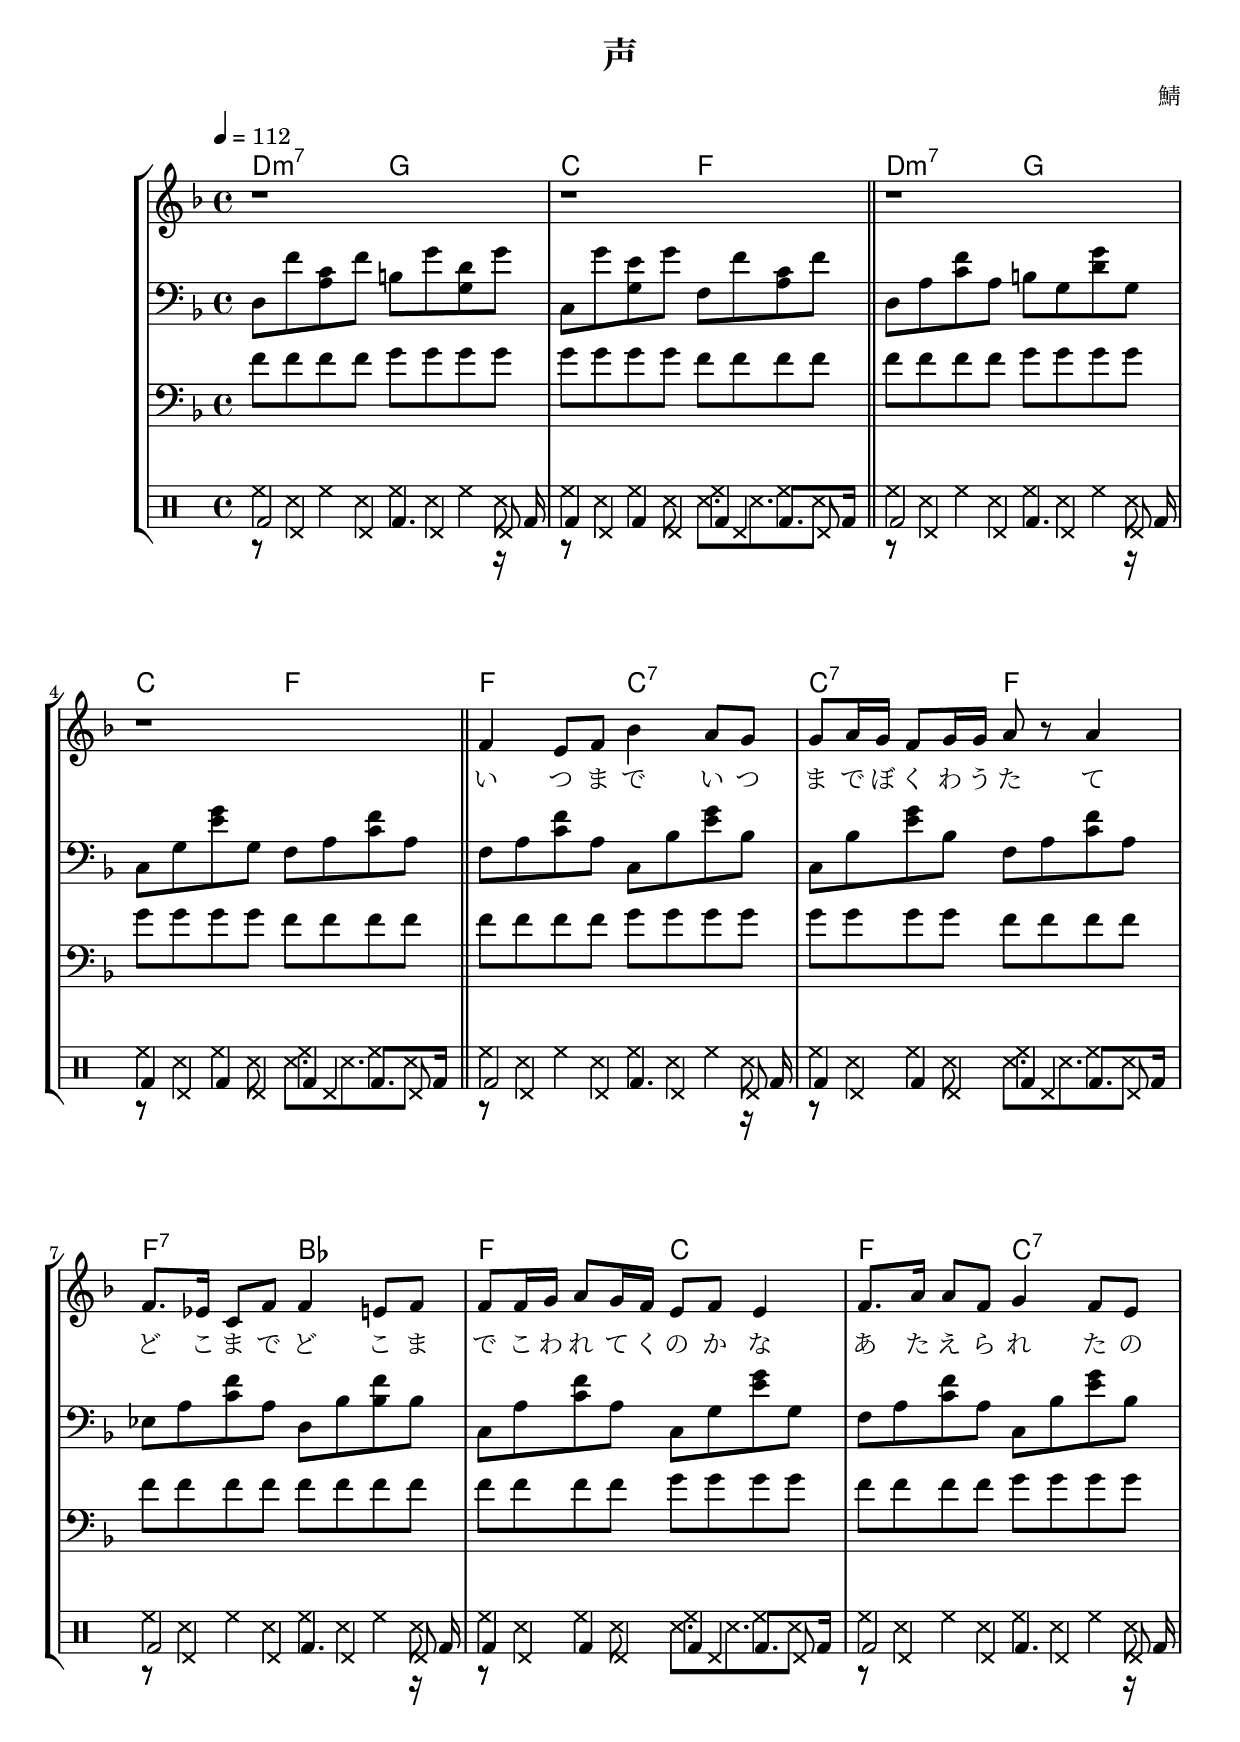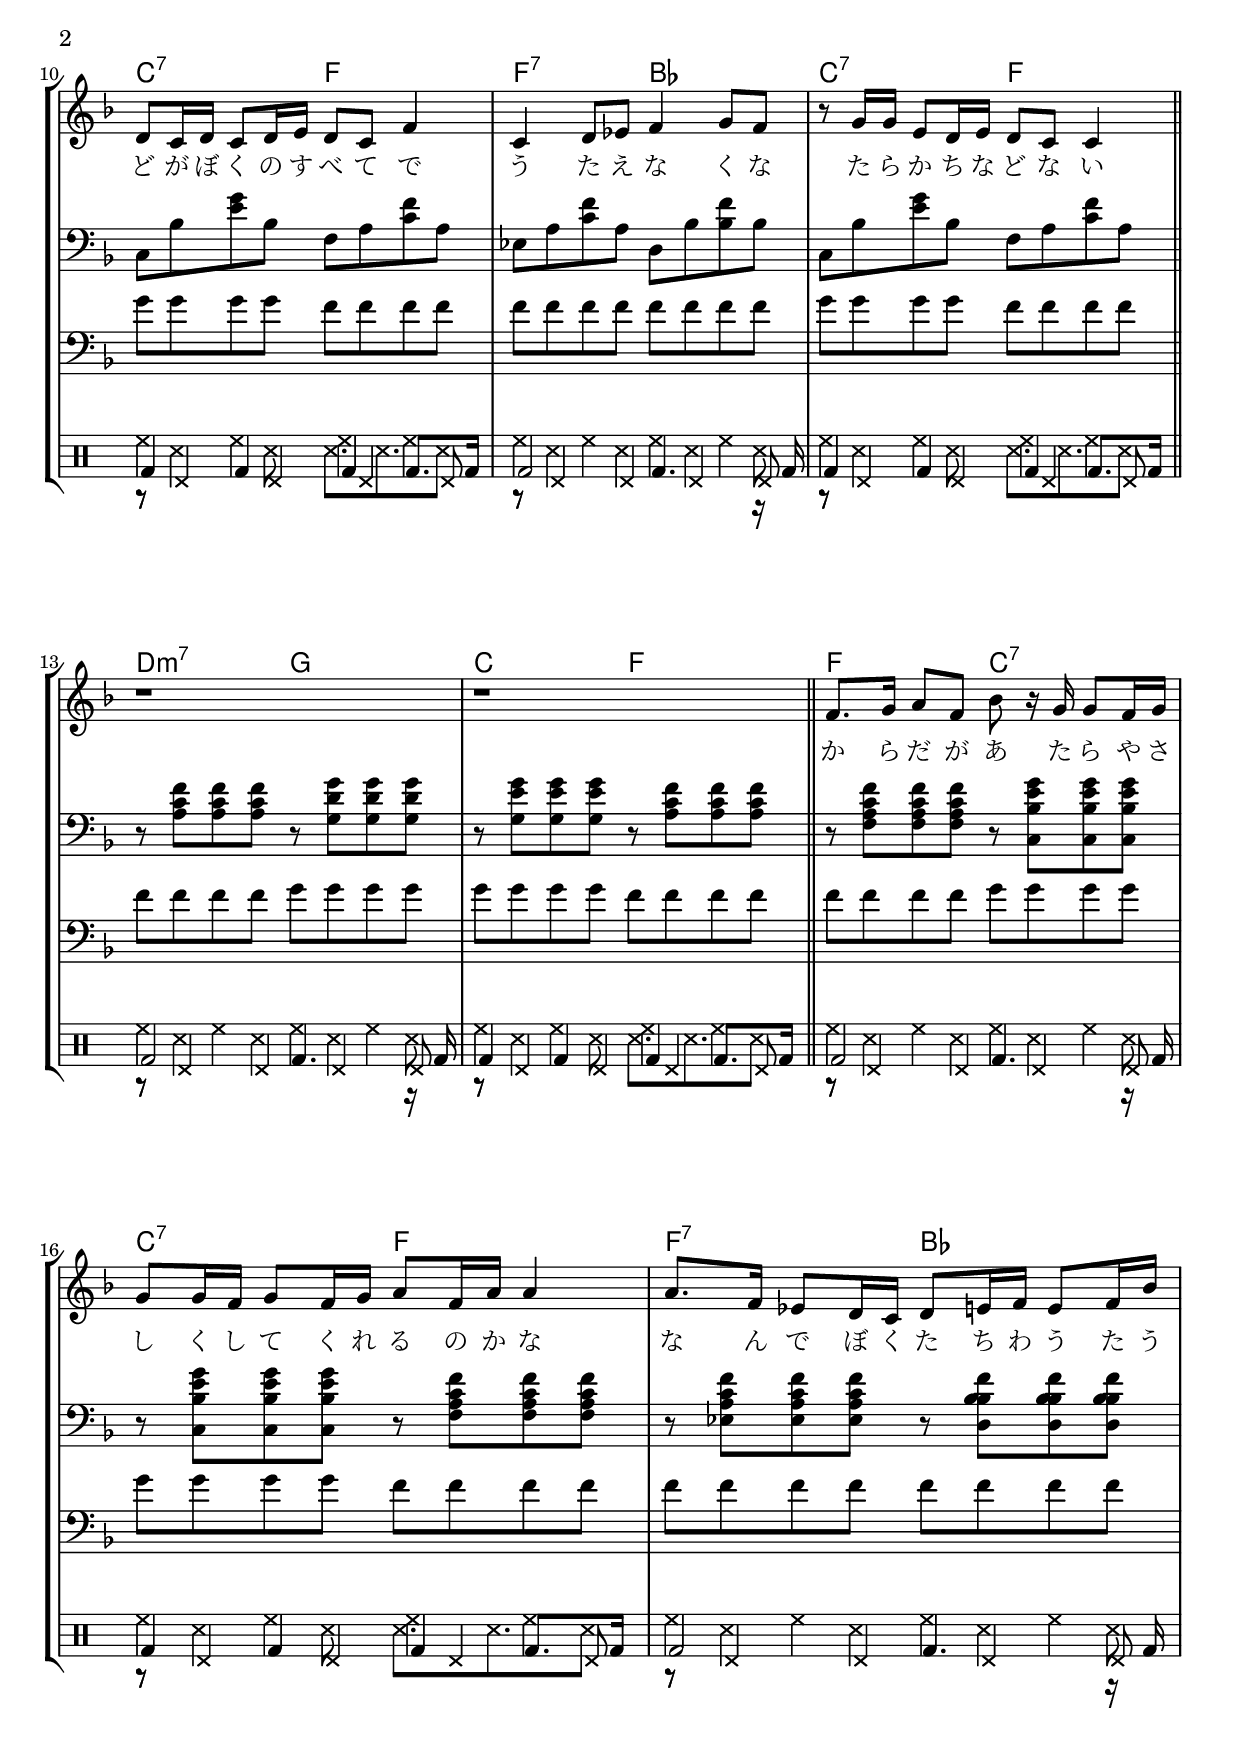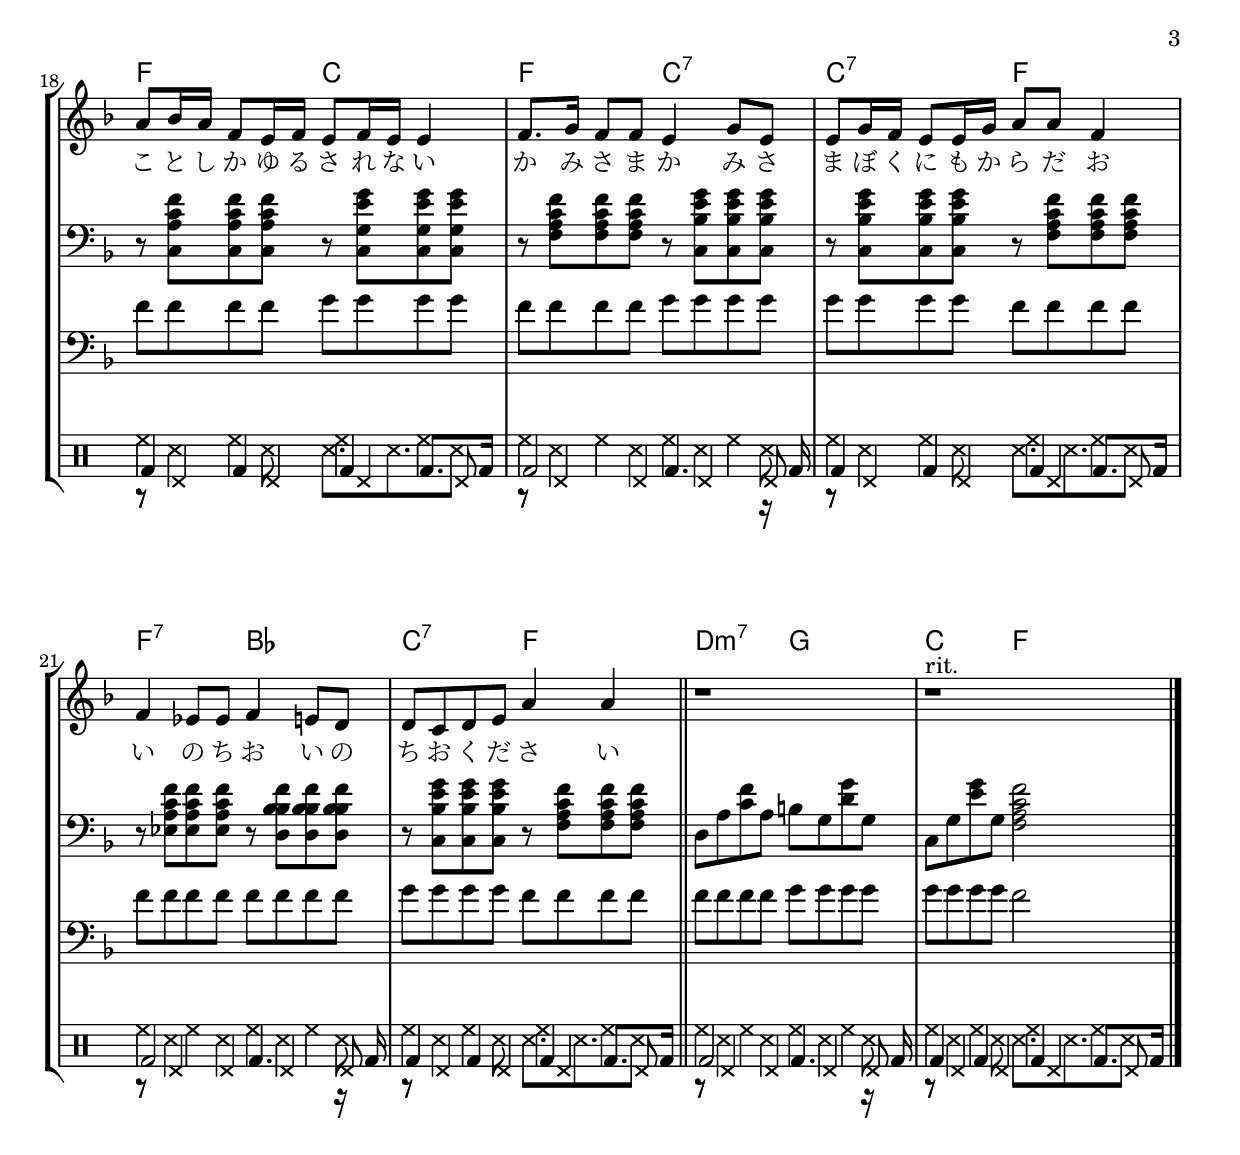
\version "2.12.1"

\header {
	title = \markup {声}
	composer = \markup \center-column {鯖}
}

harmony = \chordmode {
	d2:min7 g c f 

	d:min7 g c f 

	f c:7 c:7 f f:7 bes f c f c:7 c:7 f f:7 bes c:7 f 

	d:min7 g c f 

	f c:7 c:7 f f:7 bes f c f c:7 c:7 f f:7 bes c:7 f 

	d:min7 g c f 
}

melody = {
	\key f \major
	\tempo 4 = 112
	r1 | r1   
	r1 | r1   
	\set Staff.midiInstrument = #"fss0.31"
	 f'4  e'8  f'8  bes'4  a'8  g'8 
	g'8  a'16  g'16  f'8  g'16  g'16  a'8  r8  a'4 
	f'8.  es'16  c'8  f'8  f'4  e'8  f'8 
	f'8  f'16  g'16  a'8  g'16  f'16  e'8  f'8  e'4 
	f'8.  a'16  a'8  f'8  g'4  f'8  e'8 
	d'8  c'16  d'16  c'8  d'16  e'16  d'8  c'8  f'4 
	c'4  d'8  es'8  f'4  g'8  f'8 
	r8  g'16  g'16  e'8  d'16  e'16  d'8  c'8  c'4
	r1 | r1   
	\set Staff.midiInstrument = #"fss0.31"
	 f'8.  g'16  a'8  f'8  bes'8  r16  g'16  g'8  f'16  g'16 
	g'8  g'16  f'16  g'8  f'16  g'16  a'8  f'16  a'16  a'4 
	a'8.  f'16  es'8  d'16  c'16  d'8  e'16  f'16  e'8  f'16  bes'16 
	a'8  bes'16  a'16  f'8  e'16  f'16  e'8  f'16  e'16  e'4 
	f'8.  g'16  f'8  f'8  e'4  g'8  e'8 
	e'8  g'16  f'16  e'8  e'16  g'16  a'8  a'8  f'4 
	f'4  es'8  es'8  f'4  e'8  d'8 
	d'8  c'8  d'8  e'8  a'4  a'4
	r1 | r1^"rit." \bar "|."
}

words = \lyricmode {
	
	
	い  つ  ま  で  い  つ  ま  で  ぼ  く  わ  う  た  て  ど  こ  ま  で  ど  こ  ま  で  こ  わ  れ  て  く  の  か  な  あ  た  え  ら  れ  た  の  ど  が  ぼ  く  の  す  べ  て  で  う  た  え  な  く  な  た  ら  か  ち  な  ど  な  い  
	
	か  ら  だ  が  あ  た  ら  や  さ  し  く  し  て  く  れ  る  の  か  な  な  ん  で  ぼ  く  た  ち  わ  う  た  う  こ  と  し  か  ゆ  る  さ  れ  な  い  か  み  さ  ま  か  み  さ  ま  ぼ  く  に  も  か  ら  だ  お  い  の  ち  お  い  の  ち  お  く  だ  さ  い  
	
}

tempochange = {
	\tempo 4 = 112
	r1 | r1 \bar "||"
	\tempo 4 = 112
	r1 | r1 \bar "||"
	\tempo 4 = 112
	r1 | r1 | r1 | r1 | r1 | r1 | r1 | r1 \bar "||"
	\tempo 4 = 112
	r1 | r1 \bar "||"
	\tempo 4 = 112
	r1 | r1 | r1 | r1 | r1 | r1 | r1 | r1 \bar "||"
	\tempo 4 = 112
	r1 | \tempo 4 = 84 r2 \tempo 4 = 74 r2 \bar "|."
}

mainacc = {
	\clef bass
	\set Staff.midiInstrument = #"Electric Guitar (jazz)"
	\key f \major
	\tempo 4 = 112
	d8 f' <a c'> f'
	b8 g' <g d'> g'
	c8 g' <g e'> g'
	f8 f' <a c'> f'
	\bar "||"

	\set Staff.midiInstrument = #"Electric Guitar (clean)"
	d8 a <c' f'> a
	b8 g <d' g'> g
	c8 g <e' g'> g
	f8 a <c' f'> a
	\bar "||"

	\set Staff.midiInstrument = #"Acoustic Guitar (nylon)"
	f8 a <c' f'> a
	c8 bes <e' g'> bes
	c8 bes <e' g'> bes
	f8 a <c' f'> a
	es8 a <c' f'> a
	d8 bes <bes f'> bes
	c8 a <c' f'> a
	c8 g <e' g'> g
	f8 a <c' f'> a
	c8 bes <e' g'> bes
	c8 bes <e' g'> bes
	f8 a <c' f'> a
	es8 a <c' f'> a
	d8 bes <bes f'> bes
	c8 bes <e' g'> bes
	f8 a <c' f'> a
	\bar "||"

	\set Staff.midiInstrument = #"Acoustic Guitar (steel)"
	r8 <a c' f'>8 <a c' f'>8 <a c' f'>8
	r8 <g d' g'>8 <g d' g'>8 <g d' g'>8
	r8 <g e' g'>8 <g e' g'>8 <g e' g'>8
	r8 <a c' f'>8 <a c' f'>8 <a c' f'>8
	\bar "||"

	\set Staff.midiInstrument = #"Overdriven Guitar"
	r8 <f a c' f'>8 <f a c' f'>8 <f a c' f'>8
	r8 <c bes e' g'>8 <c bes e' g'>8 <c bes e' g'>8
	r8 <c bes e' g'>8 <c bes e' g'>8 <c bes e' g'>8
	r8 <f a c' f'>8 <f a c' f'>8 <f a c' f'>8
	r8 <es a c' f'>8 <es a c' f'>8 <es a c' f'>8
	r8 <d bes bes f'>8 <d bes bes f'>8 <d bes bes f'>8
	r8 <c a c' f'>8 <c a c' f'>8 <c a c' f'>8
	r8 <c g e' g'>8 <c g e' g'>8 <c g e' g'>8
	r8 <f a c' f'>8 <f a c' f'>8 <f a c' f'>8
	r8 <c bes e' g'>8 <c bes e' g'>8 <c bes e' g'>8
	r8 <c bes e' g'>8 <c bes e' g'>8 <c bes e' g'>8
	r8 <f a c' f'>8 <f a c' f'>8 <f a c' f'>8
	r8 <es a c' f'>8 <es a c' f'>8 <es a c' f'>8
	r8 <d bes bes f'>8 <d bes bes f'>8 <d bes bes f'>8
	r8 <c bes e' g'>8 <c bes e' g'>8 <c bes e' g'>8
	r8 <f a c' f'>8 <f a c' f'>8 <f a c' f'>8
	\bar "||"

	\set Staff.midiInstrument = #"Distorted Guitar"
	d8 a <c' f'> a
	b8 g <d' g'> g
	c8 g <e' g'> g
	<f a c' f'>2
	\bar "|."
}

subacc = {
	\clef bass
	\set Staff.midiInstrument = #"Drawbar Organ"
	\key f \major
	\tempo 4 = 112
	f'8 f'8 f'8 f'8
	g'8 g'8 g'8 g'8
	g'8 g'8 g'8 g'8
	f'8 f'8 f'8 f'8
	\bar "||"

	\set Staff.midiInstrument = #"Percussive Organ"
	f'8 f'8 f'8 f'8
	g'8 g'8 g'8 g'8
	g'8 g'8 g'8 g'8
	f'8 f'8 f'8 f'8
	\bar "||"

	\set Staff.midiInstrument = #"Rock Organ"
	f'8 f'8 f'8 f'8
	g'8 g'8 g'8 g'8
	g'8 g'8 g'8 g'8
	f'8 f'8 f'8 f'8
	f'8 f'8 f'8 f'8
	f'8 f'8 f'8 f'8
	f'8 f'8 f'8 f'8
	g'8 g'8 g'8 g'8
	f'8 f'8 f'8 f'8
	g'8 g'8 g'8 g'8
	g'8 g'8 g'8 g'8
	f'8 f'8 f'8 f'8
	f'8 f'8 f'8 f'8
	f'8 f'8 f'8 f'8
	g'8 g'8 g'8 g'8
	f'8 f'8 f'8 f'8
	\bar "||"

	\set Staff.midiInstrument = #"Church organ"
	f'8 f'8 f'8 f'8
	g'8 g'8 g'8 g'8
	g'8 g'8 g'8 g'8
	f'8 f'8 f'8 f'8
	\bar "||"

	\set Staff.midiInstrument = #"Reed organ"
	f'8 f'8 f'8 f'8
	g'8 g'8 g'8 g'8
	g'8 g'8 g'8 g'8
	f'8 f'8 f'8 f'8
	f'8 f'8 f'8 f'8
	f'8 f'8 f'8 f'8
	f'8 f'8 f'8 f'8
	g'8 g'8 g'8 g'8
	f'8 f'8 f'8 f'8
	g'8 g'8 g'8 g'8
	g'8 g'8 g'8 g'8
	f'8 f'8 f'8 f'8
	f'8 f'8 f'8 f'8
	f'8 f'8 f'8 f'8
	g'8 g'8 g'8 g'8
	f'8 f'8 f'8 f'8
	\bar "||"

	\set Staff.midiInstrument = #"Reed organ"
	f'8 f'8 f'8 f'8
	g'8 g'8 g'8 g'8
	g'8 g'8 g'8 g'8
	f'2
	\bar "|."
}

percA = {
	\drummode {
	hh4 hh4 hh4 hh4  |hh4 hh4 hh4 hh4  \bar "||"
	hh4 hh4 hh4 hh4  |hh4 hh4 hh4 hh4  \bar "||"
	hh4 hh4 hh4 hh4  |hh4 hh4 hh4 hh4  |hh4 hh4 hh4 hh4  |hh4 hh4 hh4 hh4  |hh4 hh4 hh4 hh4  |hh4 hh4 hh4 hh4  |hh4 hh4 hh4 hh4  |hh4 hh4 hh4 hh4  \bar "||"
	hh4 hh4 hh4 hh4  |hh4 hh4 hh4 hh4  \bar "||"
	hh4 hh4 hh4 hh4  |hh4 hh4 hh4 hh4  |hh4 hh4 hh4 hh4  |hh4 hh4 hh4 hh4  |hh4 hh4 hh4 hh4  |hh4 hh4 hh4 hh4  |hh4 hh4 hh4 hh4  |hh4 hh4 hh4 hh4  \bar "||"
	hh4 hh4 hh4 hh4  |hh4 hh4 hh4 hh4  \bar "|."
	}
}

percB = {
	\drummode {
	r8 ss4 ss4 ss4 ss8  |r8 ss4 ss8 ss8. ss8. ss8  \bar "||"
	r8 ss4 ss4 ss4 ss8  |r8 ss4 ss8 ss8. ss8. ss8  \bar "||"
	r8 ss4 ss4 ss4 ss8  |r8 ss4 ss8 ss8. ss8. ss8  |r8 ss4 ss4 ss4 ss8  |r8 ss4 ss8 ss8. ss8. ss8  |r8 ss4 ss4 ss4 ss8  |r8 ss4 ss8 ss8. ss8. ss8  |r8 ss4 ss4 ss4 ss8  |r8 ss4 ss8 ss8. ss8. ss8  \bar "||"
	r8 ss4 ss4 ss4 ss8  |r8 ss4 ss8 ss8. ss8. ss8  \bar "||"
	r8 ss4 ss4 ss4 ss8  |r8 ss4 ss8 ss8. ss8. ss8  |r8 ss4 ss4 ss4 ss8  |r8 ss4 ss8 ss8. ss8. ss8  |r8 ss4 ss4 ss4 ss8  |r8 ss4 ss8 ss8. ss8. ss8  |r8 ss4 ss4 ss4 ss8  |r8 ss4 ss8 ss8. ss8. ss8  \bar "||"
	r8 ss4 ss4 ss4 ss8  |r8 ss4 ss8 ss8. ss8. ss8  \bar "|."
	}
}

percC = {
	\drummode {
	r8 hhp4 hhp4 hhp4 hhp8  |r8 hhp4 hhp4 hhp4 hhp8  \bar "||"
	r8 hhp4 hhp4 hhp4 hhp8  |r8 hhp4 hhp4 hhp4 hhp8  \bar "||"
	r8 hhp4 hhp4 hhp4 hhp8  |r8 hhp4 hhp4 hhp4 hhp8  |r8 hhp4 hhp4 hhp4 hhp8  |r8 hhp4 hhp4 hhp4 hhp8  |r8 hhp4 hhp4 hhp4 hhp8  |r8 hhp4 hhp4 hhp4 hhp8  |r8 hhp4 hhp4 hhp4 hhp8  |r8 hhp4 hhp4 hhp4 hhp8  \bar "||"
	r8 hhp4 hhp4 hhp4 hhp8  |r8 hhp4 hhp4 hhp4 hhp8  \bar "||"
	r8 hhp4 hhp4 hhp4 hhp8  |r8 hhp4 hhp4 hhp4 hhp8  |r8 hhp4 hhp4 hhp4 hhp8  |r8 hhp4 hhp4 hhp4 hhp8  |r8 hhp4 hhp4 hhp4 hhp8  |r8 hhp4 hhp4 hhp4 hhp8  |r8 hhp4 hhp4 hhp4 hhp8  |r8 hhp4 hhp4 hhp4 hhp8  \bar "||"
	r8 hhp4 hhp4 hhp4 hhp8  |r8 hhp4 hhp4 hhp4 hhp8  \bar "|."
	}
}

percD = {
	\drummode {
	bd2 bd4. r16 bd16  |bd4 bd4 bd4 bd8. bd16  \bar "||"
	bd2 bd4. r16 bd16  |bd4 bd4 bd4 bd8. bd16  \bar "||"
	bd2 bd4. r16 bd16  |bd4 bd4 bd4 bd8. bd16  |bd2 bd4. r16 bd16  |bd4 bd4 bd4 bd8. bd16  |bd2 bd4. r16 bd16  |bd4 bd4 bd4 bd8. bd16  |bd2 bd4. r16 bd16  |bd4 bd4 bd4 bd8. bd16  \bar "||"
	bd2 bd4. r16 bd16  |bd4 bd4 bd4 bd8. bd16  \bar "||"
	bd2 bd4. r16 bd16  |bd4 bd4 bd4 bd8. bd16  |bd2 bd4. r16 bd16  |bd4 bd4 bd4 bd8. bd16  |bd2 bd4. r16 bd16  |bd4 bd4 bd4 bd8. bd16  |bd2 bd4. r16 bd16  |bd4 bd4 bd4 bd8. bd16  \bar "||"
	bd2 bd4. r16 bd16  |bd4 bd4 bd4 bd8. bd16  \bar "|."
	}
}

\score {
	<<
		\new StaffGroup <<
			\new ChordNames {\harmony}
			\new Voice = "melody" {\melody}
			\new Lyrics \lyricsto "melody" \words
			\new Staff = "mainacc" {\mainacc}
			\new Staff = "subacc" {\subacc}
			\new DrumStaff <<
				\new DrumVoice {\percA}
				\new DrumVoice {\percB}
				\new DrumVoice {\percC}
				\new DrumVoice {\percD}
			>>
		>>
	>>
	\layout { }
}
